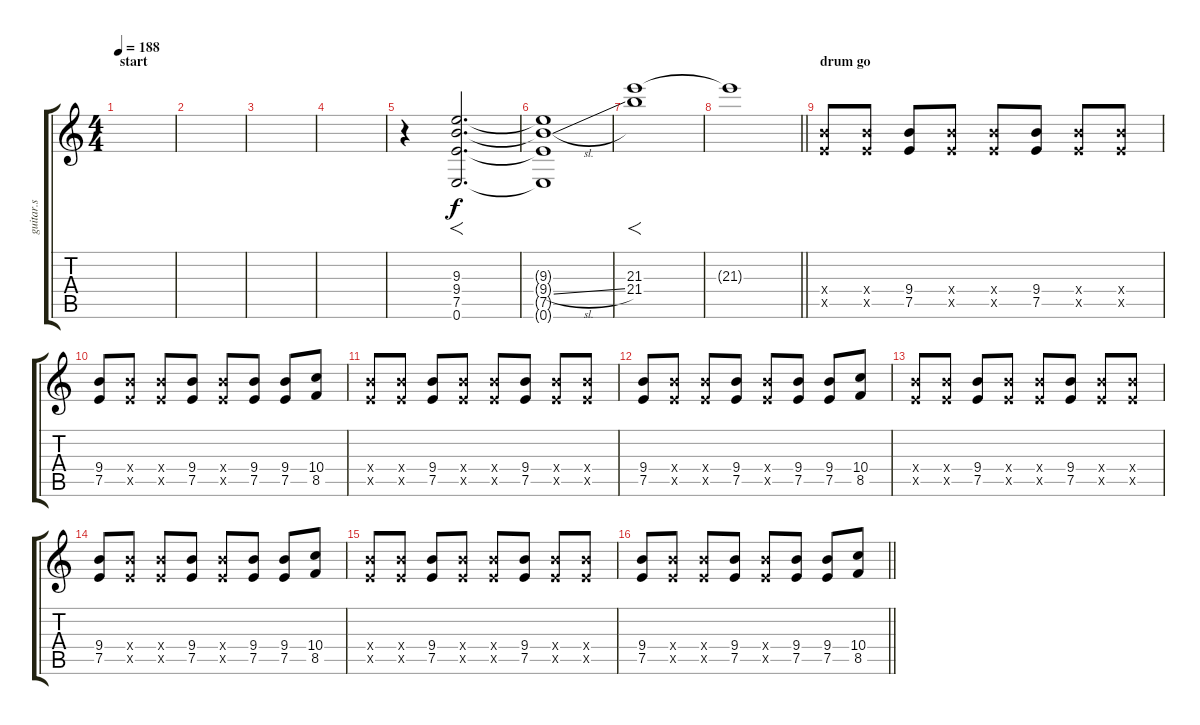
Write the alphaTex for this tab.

\track ("guitar.s" "guitar.s") {instrument overdrivenguitar}
\staff {score tabs}
\tuning (E4 B3 G3 D3 A2 E2) {hide}
\ts (4 4)
\section ("" "start")
\tempo 188
\clef g2
\ks c
|
|
|
|
r.4 (9.3 9.4 7.5 0.6).2{f d} |
(9.3{t} 9.4{sl t} 7.5{t} 0.6{t}).1 |
(21.3 21.4).1{f} |
\barLineRight lightlight
21.3{t}.1 |
\section ("" "drum go")
(9.4{x} 7.5{x}).8 (9.4{x} 7.5{x}).8 (9.4 7.5).8 (9.4{x} 7.5{x}).8 (9.4{x} 7.5{x}).8 (9.4 7.5).8 (9.4{x} 7.5{x}).8 (9.4{x} 7.5{x}).8 |
(9.4 7.5).8 (9.4{x} 7.5{x}).8 (9.4{x} 7.5{x}).8 (9.4 7.5).8 (9.4{x} 7.5{x}).8 (9.4 7.5).8 (9.4 7.5).8 (10.4 8.5).8 |
(9.4{x} 7.5{x}).8 (9.4{x} 7.5{x}).8 (9.4 7.5).8 (9.4{x} 7.5{x}).8 (9.4{x} 7.5{x}).8 (9.4 7.5).8 (9.4{x} 7.5{x}).8 (9.4{x} 7.5{x}).8 |
(9.4 7.5).8 (9.4{x} 7.5{x}).8 (9.4{x} 7.5{x}).8 (9.4 7.5).8 (9.4{x} 7.5{x}).8 (9.4 7.5).8 (9.4 7.5).8 (10.4 8.5).8 |
(9.4{x} 7.5{x}).8 (9.4{x} 7.5{x}).8 (9.4 7.5).8 (9.4{x} 7.5{x}).8 (9.4{x} 7.5{x}).8 (9.4 7.5).8 (9.4{x} 7.5{x}).8 (9.4{x} 7.5{x}).8 |
(9.4 7.5).8 (9.4{x} 7.5{x}).8 (9.4{x} 7.5{x}).8 (9.4 7.5).8 (9.4{x} 7.5{x}).8 (9.4 7.5).8 (9.4 7.5).8 (10.4 8.5).8 |
(9.4{x} 7.5{x}).8 (9.4{x} 7.5{x}).8 (9.4 7.5).8 (9.4{x} 7.5{x}).8 (9.4{x} 7.5{x}).8 (9.4 7.5).8 (9.4{x} 7.5{x}).8 (9.4{x} 7.5{x}).8 |
\barLineRight lightlight
(9.4 7.5).8 (9.4{x} 7.5{x}).8 (9.4{x} 7.5{x}).8 (9.4 7.5).8 (9.4{x} 7.5{x}).8 (9.4 7.5).8 (9.4 7.5).8 (10.4 8.5).8
